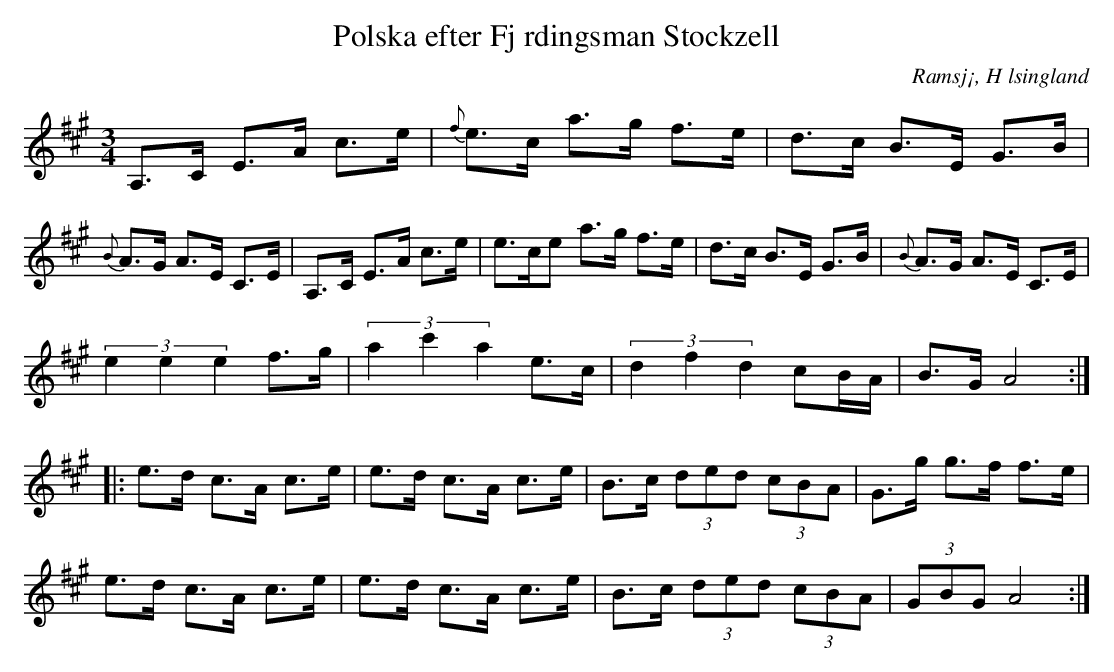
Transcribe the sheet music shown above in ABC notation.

X:1
T:Polska efter Fj rdingsman Stockzell
O: Ramsj¡, H lsingland
M:3/4
L:1/8
K:A
A,>C E>A c>e|{f}e>c a>g f>e| d>c B>E G>B |{B}A>G A>E C>E|A,>C E>A c>e|e>ce a>g f>e| d>c B>E G>B |{B}A>G A>E C>E|
(3e2 e2 e2 f>g | (3a2 c'2 a2 e>c | (3d2 f2 d2 cB/A/ | B>G A4 :|
|: e>d c>A c>e | e>d c>A c>e | B>c (3ded (3cBA | G>g g>f f>e |
e>d c>A c>e | e>d c>A c>e | B>c (3ded (3cBA | (3GBG A4 :|]
